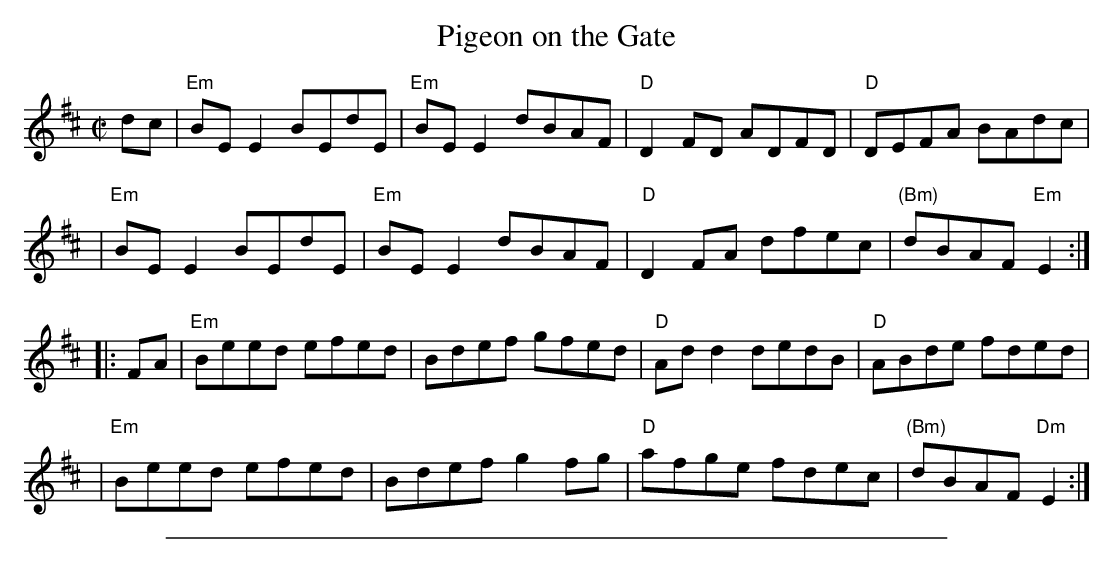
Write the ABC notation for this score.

X:1
T: Pigeon on the Gate
M: C|
L: 1/8
K: EDor
dc \
| "Em"BEE2 BEdE | "Em"BEE2 dBAF | "D"D2FD ADFD |  "D"  DEFA   BAdc |
| "Em"BEE2 BEdE | "Em"BEE2 dBAF | "D"D2FA dfec | "(Bm)"dBAF "Em"E2 :|
|: FA \
| "Em"Beed efed | Bdef gfed | "D"Add2 dedB |  "D"  ABde   fded |
| "Em"Beed efed | Bdef g2fg | "D"afge fdec | "(Bm)"dBAF "Dm"E2 :|
